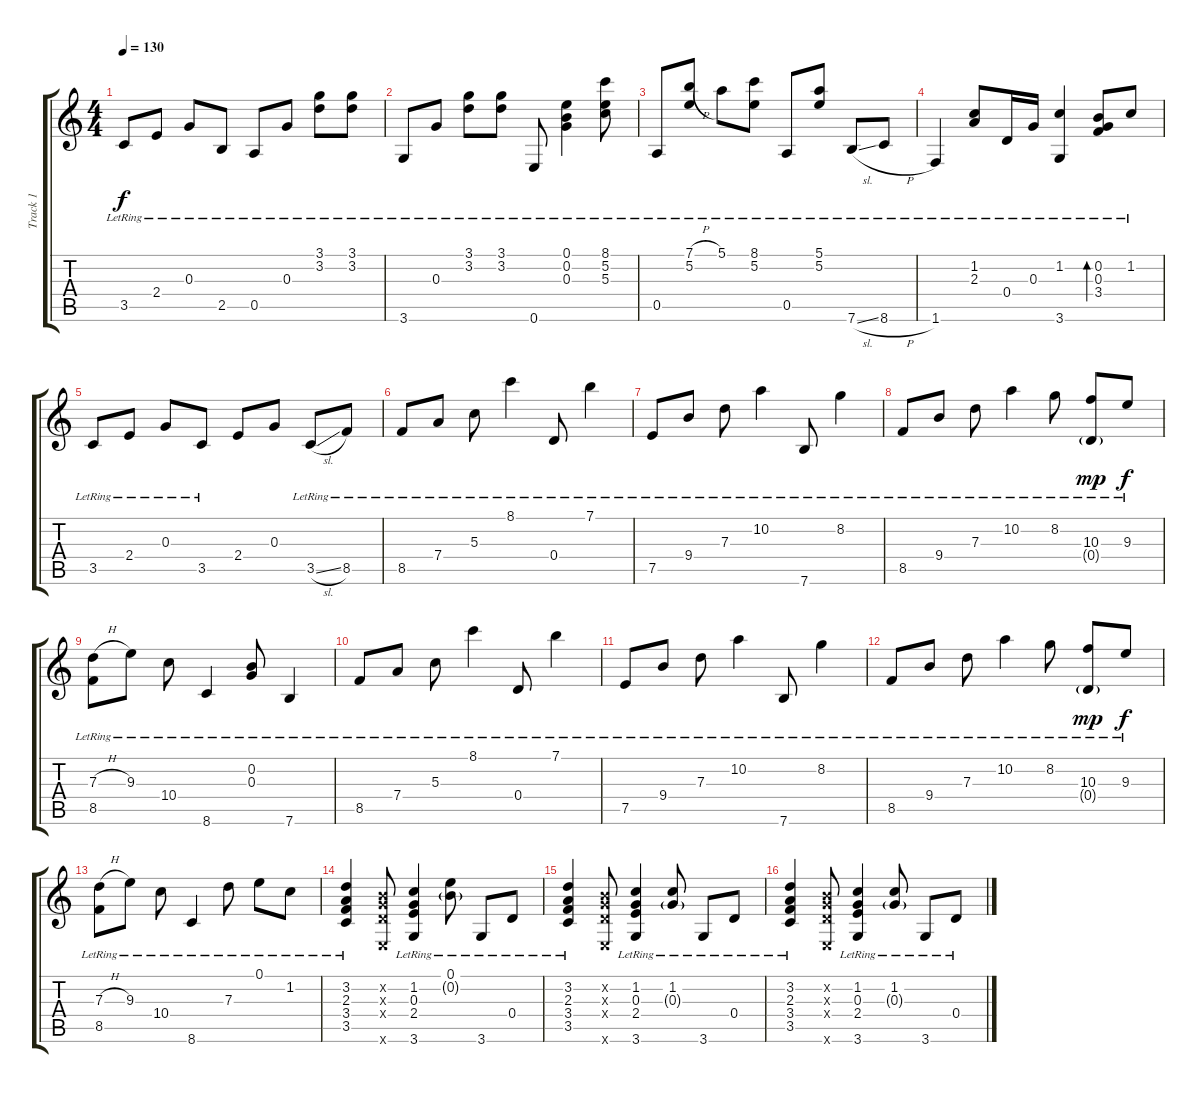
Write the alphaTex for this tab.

\track ("Track 1" "Track 1") {instrument acousticguitarsteel}
\staff {score tabs}
\tuning (E4 B3 G3 D3 A2 E2) {hide}
\ts (4 4)
\tempo 130
\clef g2
\ks c
3.5{lr}.8{dy f} 2.4{lr}.8 0.3{lr}.8 2.5{lr}.8 0.5{lr}.8 0.3{lr}.8 (3.1{lr} 3.2{lr}).8 (3.1{lr} 3.2{lr}).8 |
3.6{lr}.8 0.3{lr}.8 (3.1{lr} 3.2{lr}).8 (3.1{lr} 3.2{lr}).8 0.6{lr}.8 (0.1{lr} 0.2{lr} 0.3{lr}).4 (8.1{lr} 5.2{lr} 5.3{lr}).8 |
0.5{lr}.8 (7.1{h lr} 5.2{lr}).8 5.1{lr}.8 (8.1{lr} 5.2{lr}).8 0.5{lr}.8 (5.1{lr} 5.2{lr}).8 7.6{sl lr}.8 8.6{h lr}.8 |
1.6{lr}.4 (1.2{lr} 2.3{lr}).8 0.4{lr}.16 0.3{lr}.16 (1.2{lr} 3.6{lr}).4 (0.2{lr} 0.3{lr} 3.4{lr}).8{bd 60} 1.2{lr}.8 |
3.5{lr}.8 2.4{lr}.8 0.3{lr}.8 3.5{lr}.8 2.4.8 0.3.8 3.5{sl lr}.8 8.5{lr}.8 |
8.5{lr}.8 7.4{lr}.8 5.3{lr}.8 8.1{lr}.4 0.4{lr}.8 7.1{lr}.4 |
7.5{lr}.8 9.4{lr}.8 7.3{lr}.8 10.2{lr}.4 7.6{lr}.8 8.2{lr}.4 |
8.5{lr}.8 9.4{lr}.8 7.3{lr}.8 10.2{lr}.4 8.2{lr}.8 (10.3{lr} 0.4{g}).8{dy mp} 9.3{lr}.8{dy f} |
(7.3{h lr} 8.5{lr}).8 9.3{lr}.8 10.4{lr}.8 8.6{lr}.4 (0.2{lr} 0.3{lr}).8 7.6{lr}.4 |
8.5{lr}.8 7.4{lr}.8 5.3{lr}.8 8.1{lr}.4 0.4{lr}.8 7.1{lr}.4 |
7.5{lr}.8 9.4{lr}.8 7.3{lr}.8 10.2{lr}.4 7.6{lr}.8 8.2{lr}.4 |
8.5{lr}.8 9.4{lr}.8 7.3{lr}.8 10.2{lr}.4 8.2{lr}.8 (10.3{lr} 0.4{g}).8{dy mp} 9.3{lr}.8{dy f} |
(7.3{h lr} 8.5{lr}).8 9.3{lr}.8 10.4{lr}.8 8.6{lr}.4 7.3{lr}.8 0.1{lr}.8 1.2{lr}.8 |
(3.2{lr} 2.3{lr} 3.4{lr} 3.5{lr}).4 (0.2{x} 0.3{x} 0.4{x} 0.6{x}).8 (1.2{lr} 0.3{lr} 2.4{lr} 3.6{lr}).4 (0.1{lr} 0.2{g lr}).8 3.6{lr}.8 0.4{lr}.8 |
(3.2{lr} 2.3{lr} 3.4{lr} 3.5{lr}).4 (0.2{x} 0.3{x} 0.4{x} 0.6{x}).8 (1.2{lr} 0.3{lr} 2.4{lr} 3.6{lr}).4 (1.2{lr} 0.3{g lr}).8 3.6{lr}.8 0.4{lr}.8 |
(3.2{lr} 2.3{lr} 3.4{lr} 3.5{lr}).4 (0.2{x} 0.3{x} 0.4{x} 0.6{x}).8 (1.2{lr} 0.3{lr} 2.4{lr} 3.6{lr}).4 (1.2{lr} 0.3{g lr}).8 3.6{lr}.8 0.4{lr}.8
